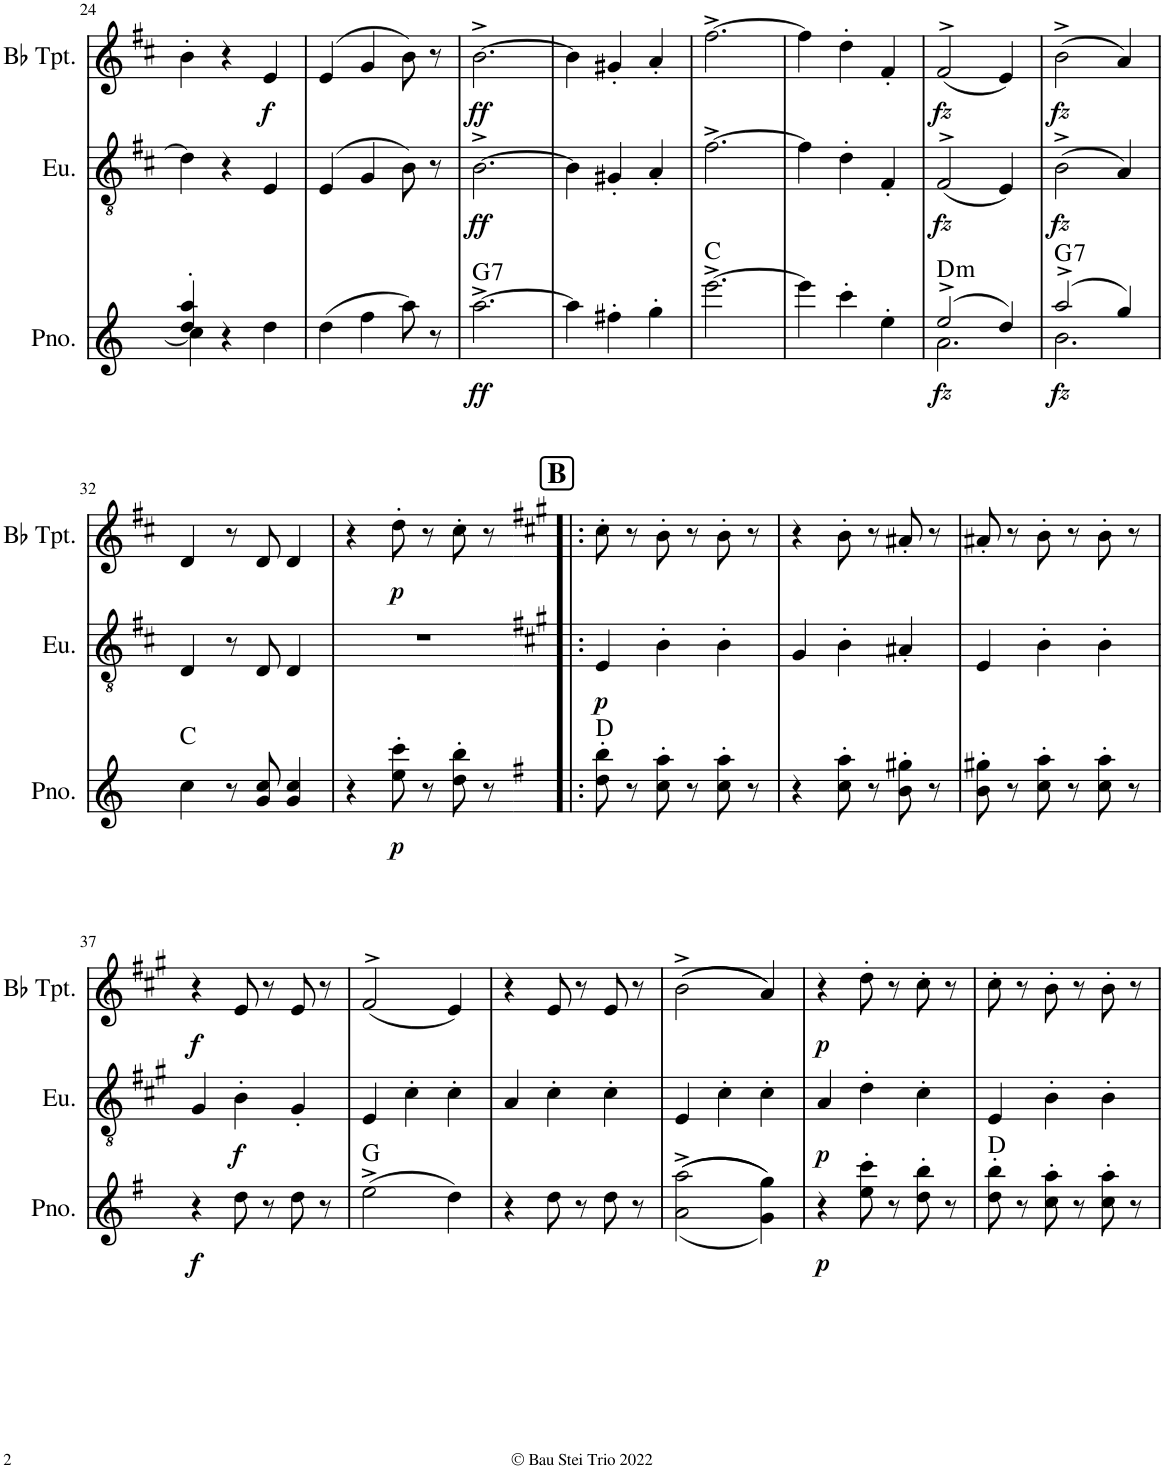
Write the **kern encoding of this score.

**kern	**dynam	**harte	**kern	**dynam	**kern	**dynam
*part3	*part3	*part3	*part2	*part2	*part1	*part1
*staff3	*staff3	*	*staff2	*staff2	*staff1	*staff1
*I"Piano	*	*	*I"Euphonium	*	*I"Bb Trumpet	*
*I'Pno.	*	*	*I'Eu.	*	*I'Bb Tpt.	*
!!LO:PB:g=z
*clefG2	*	*	*clefGv2	*	*clefG2	*
*	*	*	*Trd1c2	*	*Trd1c2	*
*k[]	*	*	*k[f#c#]	*	*k[f#c#]	*
*M3/4	*	*	*M3/4	*	*M3/4	*
=24	=24	=24	=24	=24	=24	=24
*^	*	*	*	*	*	*
4dd/' 4aa/'	4cc\]	.	.	4d\]	.	4b'\	.
4r	2ryy	.	.	4r	.	4r	.
!	!	!	!	!	!	!	!LO:DY:b
4dd\	.	.	.	4E/	.	4e/	f
*v	*v	*	*	*	*	*	*
=25	=25	=25	=25	=25	=25	=25
(4dd\	.	.	(4E/	.	(4e/	.
4ff\	.	.	4G/	.	4g/	.
8aa\)	.	.	8B\)	.	8b\)	.
8r	.	.	8r	.	8r	.
=26	=26	=26	=26	=26	=26	=26
!	!LO:DY:b	!LO:H:kt=7	!	!LO:DY:b	!	!LO:DY:b
[2.aa^>\	ff	G:7	[2.B^>\	ff	[2.b^>\	ff
=27	=27	=27	=27	=27	=27	=27
4aa\]	.	.	4B\]	.	4b\]	.
4ff#X'\	.	.	4G#X'/	.	4g#X'/	.
4gg'\	.	.	4A'/	.	4a'/	.
=28	=28	=28	=28	=28	=28	=28
[2.eee^>\	.	C:maj	[2.f#^>\	.	[2.ff#^>\	.
=29	=29	=29	=29	=29	=29	=29
4eee\]	.	.	4f#\]	.	4ff#\]	.
4ccc'\	.	.	4d'\	.	4dd'\	.
4ee'\	.	.	4F#'/	.	4f#'/	.
=30	=30	=30	=30	=30	=30	=30
*^	*	*	*	*	*	*
!	!	!LO:DY:b	!LO:H:kt=m	!	!LO:DY:b	!	!LO:DY:b
(2ee^>/	2.a\	fz	D:min	(2F#^>/	fz	(2f#^>/	fz
4dd/)	.	.	.	4E/)	.	4e/)	.
=31	=31	=31	=31	=31	=31	=31	=31
!	!	!LO:DY:b	!LO:H:kt=7	!	!LO:DY:b	!	!LO:DY:b
(2aa^>/	2.b\	fz	G:7	(2B^>\	fz	(2b^>\	fz
4gg/)	.	.	.	4A/)	.	4a/)	.
*v	*v	*	*	*	*	*	*
!!LO:LB:g=z
=32	=32	=32	=32	=32	=32	=32
4cc\	.	C:maj	4D/	.	4d/	.
8r	.	.	8r	.	8r	.
8g/ 8cc/	.	.	8D/	.	8d/	.
4g/ 4cc/	.	.	4D/	.	4d/	.
=33	=33	=33	=33	=33	=33	=33
4r	.	.	2.r	.	4r	.
!	!LO:DY:b	!	!	!	!	!LO:DY:b
8ee\' 8ccc\'	p	.	.	.	8dd'\	p
8r	.	.	.	.	8r	.
8dd\' 8bb\'	.	.	.	.	8cc#'\	.
8r	.	.	.	.	8r	.
!!LO:REH:place=s1:a:B:cj:fs=14:t=B
=34!|:	=34!|:	=34!|:	=34!|:	=34!|:	=34!|:	=34!|:
*k[f#]	*	*	*k[f#c#g#]	*	*k[f#c#g#]	*
!	!	!	!	!LO:DY:b	!	!
8dd\' 8bb\'	.	D:maj	4E/	p	8cc#'\	.
8r	.	.	.	.	8r	.
8cc\' 8aa\'	.	.	4B'\	.	8b'\	.
8r	.	.	.	.	8r	.
8cc\' 8aa\'	.	.	4B'\	.	8b'\	.
8r	.	.	.	.	8r	.
=35	=35	=35	=35	=35	=35	=35
4r	.	.	4G#/	.	4r	.
8cc\' 8aa\'	.	.	4B'\	.	8b'\	.
8r	.	.	.	.	8r	.
8b\' 8gg#X\'	.	.	4A#X'/	.	8a#X'/	.
8r	.	.	.	.	8r	.
=36	=36	=36	=36	=36	=36	=36
8b\' 8gg#X\'	.	.	4E/	.	8a#X'/	.
8r	.	.	.	.	8r	.
8cc\' 8aa\'	.	.	4B'\	.	8b'\	.
8r	.	.	.	.	8r	.
8cc\' 8aa\'	.	.	4B'\	.	8b'\	.
8r	.	.	.	.	8r	.
!!LO:LB:g=z
=37	=37	=37	=37	=37	=37	=37
!	!LO:DY:b	!	!	!	!	!LO:DY:b
4r	f	.	4G#/	.	4r	f
!	!	!	!	!LO:DY:b	!	!
8dd\	.	.	4B'\	f	8e/	.
8r	.	.	.	.	8r	.
8dd\	.	.	4G#'/	.	8e/	.
8r	.	.	.	.	8r	.
=38	=38	=38	=38	=38	=38	=38
(2ee^>\	.	G:maj	4E/	.	(2f#^>/	.
.	.	.	4c#'\	.	.	.
4dd\)	.	.	4c#'\	.	4e/)	.
=39	=39	=39	=39	=39	=39	=39
4r	.	.	4A/	.	4r	.
8dd\	.	.	4c#'\	.	8e/	.
8r	.	.	.	.	8r	.
8dd\	.	.	4c#'\	.	8e/	.
8r	.	.	.	.	8r	.
=40	=40	=40	=40	=40	=40	=40
(<((2a\^> 2aa\^>	.	.	4E/	.	((2b^>\	.
.	.	.	4c#'\	.	.	.
4g\ 4gg\)))	.	.	4c#'\	.	4a/))	.
=41	=41	=41	=41	=41	=41	=41
!	!LO:DY:b	!	!	!LO:DY:b	!	!LO:DY:b
4r	p	.	4A/	p	4r	p
8ee\' 8ccc\'	.	.	4d'\	.	8dd'\	.
8r	.	.	.	.	8r	.
8dd\' 8bb\'	.	.	4c#'\	.	8cc#'\	.
8r	.	.	.	.	8r	.
=42	=42	=42	=42	=42	=42	=42
8dd\' 8bb\'	.	D:maj	4E/	.	8cc#'\	.
8r	.	.	.	.	8r	.
8cc\' 8aa\'	.	.	4B'\	.	8b'\	.
8r	.	.	.	.	8r	.
8cc\' 8aa\'	.	.	4B'\	.	8b'\	.
8r	.	.	.	.	8r	.
=	=	=	=	=	=	=
*-	*-	*-	*-	*-	*-	*-
